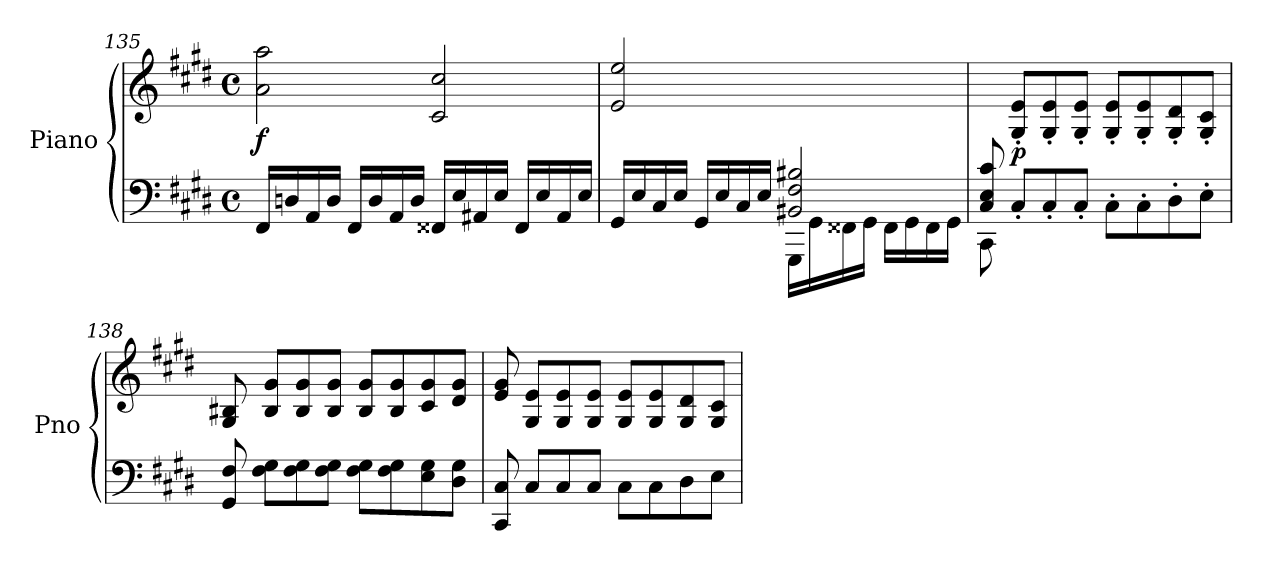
**kern	**kern	**dynam
*part1	*part1	*part1
*staff2	*staff1	*staff1/2
*I"Piano	*	*
*I'Pno	*	*
*clefF4	*clefG2	*
*k[f#c#g#d#]	*k[f#c#g#d#]	*
*M4/4	*M4/4	*
*met(c)	*met(c)	*
=135	=135	=135
!	!	!LO:DY:b
16FF#/LL	2a\ 2aa\	f
16Dn/	.	.
16AA/	.	.
16D/JJ	.	.
16FF#/LL	.	.
16D/	.	.
16AA/	.	.
16D/JJ	.	.
16FF##X/LL	2c#/ 2cc#/	.
16E/	.	.
16AA#X/	.	.
16E/JJ	.	.
16FF##/LL	.	.
16E/	.	.
16AA#/	.	.
16E/JJ	.	.
=136	=136	=136
*^	*	*
2ryy	16GG#/LL	2e/ 2ee/	.
.	16E/	.	.
.	16C#/	.	.
.	16E/JJ	.	.
.	16GG#/LL	.	.
.	16E/	.	.
.	16C#/	.	.
.	16E/JJ	.	.
2BB#X/ 2F#/ 2B#X/	16GGG#\LL	2ryy	.
.	16GG#\	.	.
.	16FF##X\	.	.
.	16GG#\JJ	.	.
.	16FF##\LL	.	.
.	16GG#\	.	.
.	16FF##\	.	.
.	16GG#\JJ	.	.
!!LO:LB:g=z
=137	=137	=137	=137
8C#/ 8E/ 8c#/	8CC#\	8ryy	.
!	!	!	!LO:DY:b
2..ryy	8C#'/L	8G#/' 8e/'L	p
.	8C#'/	8G#/' 8e/'	.
.	8C#'/J	8G#/' 8e/'J	.
.	8C#'\L	8G#/' 8e/'L	.
.	8C#'\	8G#/' 8e/'	.
.	8D#'\	8G#/' 8d#/'	.
.	8E'\J	8G#/' 8c#/'J	.
*v	*v	*	*
=138	=138	=138
8GG#/ 8F#/	8G#/ 8B#X/	.
8F#\ 8G#\L	8B#/ 8g#/L	.
8F#\ 8G#\	8B#/ 8g#/	.
8F#\ 8G#\J	8B#/ 8g#/J	.
8F#\ 8G#\L	8B#/ 8g#/L	.
8F#\ 8G#\	8B#/ 8g#/	.
8E\ 8G#\	8c#/ 8g#/	.
8D#\ 8G#\J	8d#/ 8g#/J	.
=139	=139	=139
8CC#/ 8C#/	8e/ 8g#/	.
8C#/L	8G#/ 8e/L	.
8C#/	8G#/ 8e/	.
8C#/J	8G#/ 8e/J	.
8C#\L	8G#/ 8e/L	.
8C#\	8G#/ 8e/	.
8D#\	8G#/ 8d#/	.
8E\J	8G#/ 8c#/J	.
=	=	=
*-	*-	*-
